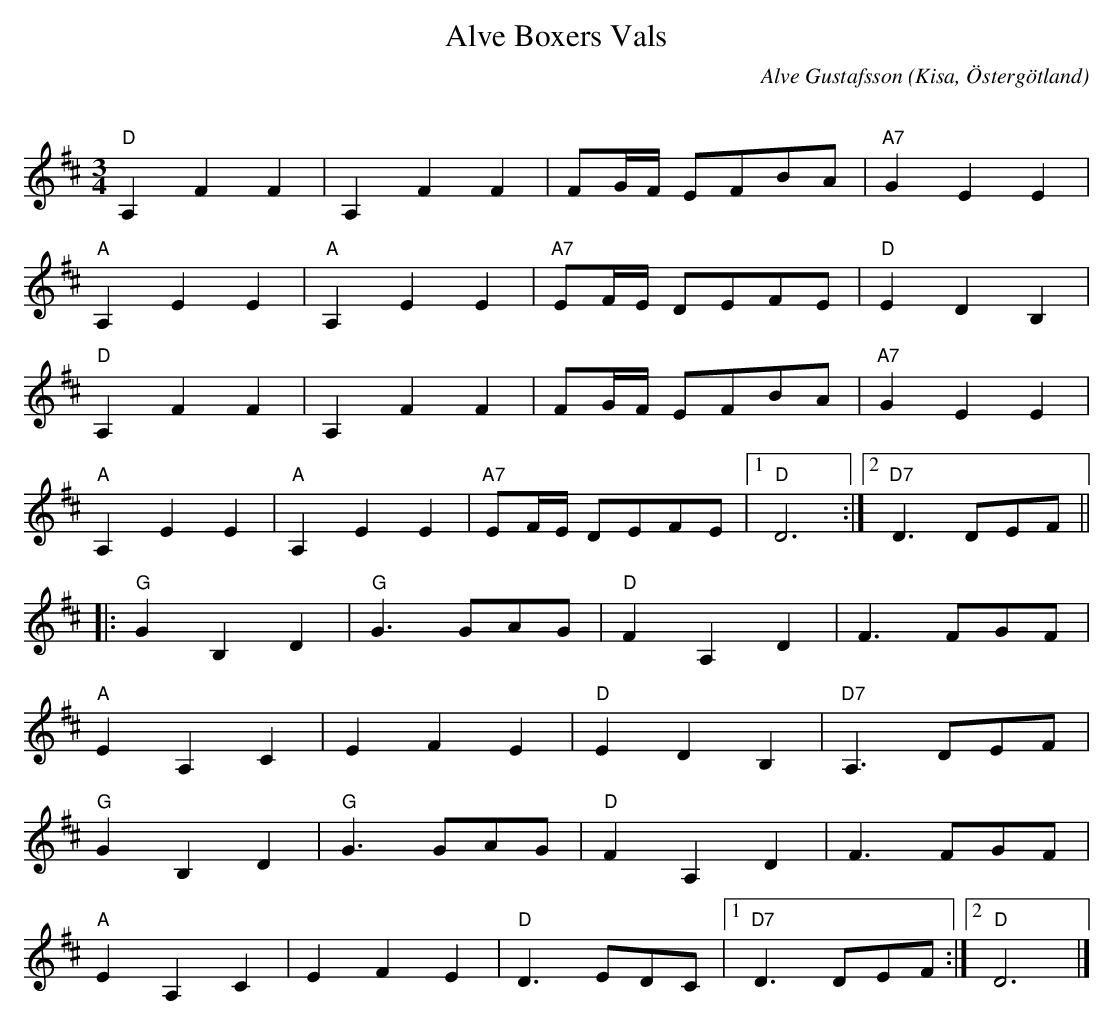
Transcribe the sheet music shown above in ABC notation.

X:1
T:Alve Boxers Vals
C:Alve Gustafsson
O:Kisa, Östergötland
Q:140
M:3/4
L:1/8
K:D
"D"A,2F2F2|A,2F2F2|FG/F/ EFBA |"A7" G2E2E2|
"A" A,2E2E2 |"A" A,2E2E2|"A7" EF/E/ DEFE |"D" E2D2B,2 |
"D"A,2F2F2|A,2F2F2|FG/F/ EFBA |"A7" G2E2E2|
"A" A,2E2E2 |"A" A,2E2E2|"A7" EF/E/ DEFE |1"D" D6 :|2 "D7" D3 DEF ||:
"G" G2B,2D2 |"G" G3 GAG | "D" F2A,2D2 | F3 FGF |
"A" E2A,2 C2 |E2F2E2 |"D" E2D2B,2 |"D7" A,3 DEF |
"G" G2B,2D2 |"G" G3 GAG | "D" F2A,2D2 | F3 FGF |
"A" E2A,2 C2 |E2F2E2 |"D" D3 EDC |1"D7" D3 DEF:|2 "D" D6 |]
